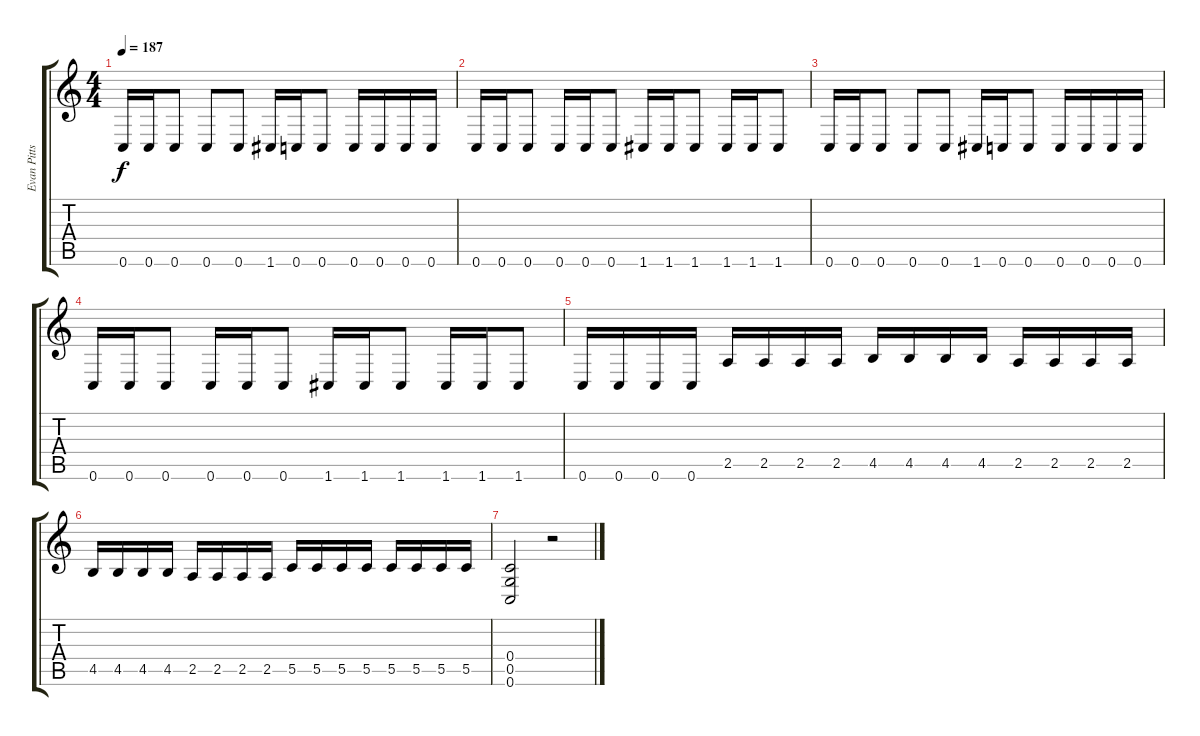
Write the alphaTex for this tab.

\track ("Evan Pitts - Guitar" "Evan Pitts") {instrument distortionguitar}
\staff {score tabs}
\tuning (D4 A3 F3 C3 G2 C2) {hide}
\ts (4 4)
\tempo 187
\clef g2
\ks c
0.6.16{dy f} 0.6.16 0.6.8 0.6.8 0.6.8 1.6.16 0.6.16 0.6.8 0.6.16 0.6.16 0.6.16 0.6.16 |
0.6.16 0.6.16 0.6.8 0.6.16 0.6.16 0.6.8 1.6.16 1.6.16 1.6.8 1.6.16 1.6.16 1.6.8 |
0.6.16 0.6.16 0.6.8 0.6.8 0.6.8 1.6.16 0.6.16 0.6.8 0.6.16 0.6.16 0.6.16 0.6.16 |
0.6.16 0.6.16 0.6.8 0.6.16 0.6.16 0.6.8 1.6.16 1.6.16 1.6.8 1.6.16 1.6.16 1.6.8 |
0.6.16 0.6.16 0.6.16 0.6.16 2.5.16 2.5.16 2.5.16 2.5.16 4.5.16 4.5.16 4.5.16 4.5.16 2.5.16 2.5.16 2.5.16 2.5.16 |
4.5.16 4.5.16 4.5.16 4.5.16 2.5.16 2.5.16 2.5.16 2.5.16 5.5.16 5.5.16 5.5.16 5.5.16 5.5.16 5.5.16 5.5.16 5.5.16 |
(0.4 0.5 0.6).2 r.2
